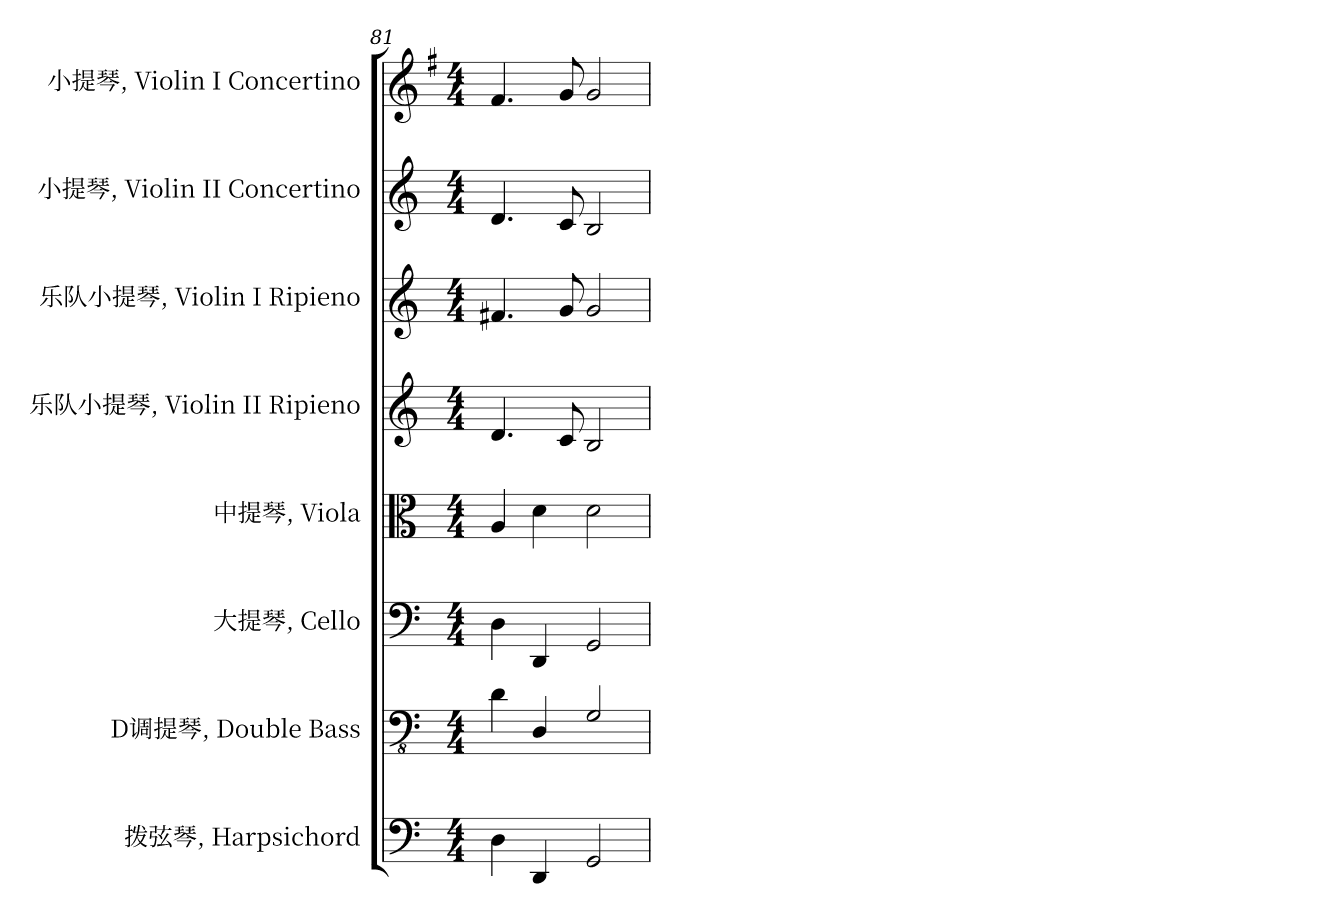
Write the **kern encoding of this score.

**kern	**kern	**kern	**kern	**kern	**kern	**kern	**kern
*part8	*part7	*part6	*part5	*part4	*part3	*part2	*part1
*staff8	*staff7	*staff6	*staff5	*staff4	*staff3	*staff2	*staff1
*I"拨弦琴, Harpsichord	*I"D调提琴, Double Bass	*I"大提琴, Cello	*I"中提琴, Viola	*I"乐队小提琴, Violin II Ripieno	*I"乐队小提琴, Violin I Ripieno	*I"小提琴, Violin II Concertino	*I"小提琴, Violin I Concertino
*I'Hch.	*	*	*I'Vla.	*	*	*I'Vln.	*I'Vln.
*clefF4	*clefFv4	*clefF4	*clefC3	*clefG2	*clefG2	*clefG2	*clefG2
*	*ITrd7c12	*	*	*	*	*	*
*k[]	*k[]	*k[]	*k[]	*k[]	*k[]	*k[]	*k[f#]
*M4/4	*M4/4	*M4/4	*M4/4	*M4/4	*M4/4	*M4/4	*M4/4
=81	=81	=81	=81	=81	=81	=81	=81
4D\	4DD\	4D\	4A/	4.d/	4.f#X/	4.d/	4.f#/
4DD/	4DDD/	4DD/	4d\	.	.	.	.
.	.	.	.	8c/	8g/	8c/	8g/
2GG/	2GGG/	2GG/	2d\	2B/	2g/	2B/	2g/
=	=	=	=	=	=	=	=
*-	*-	*-	*-	*-	*-	*-	*-
